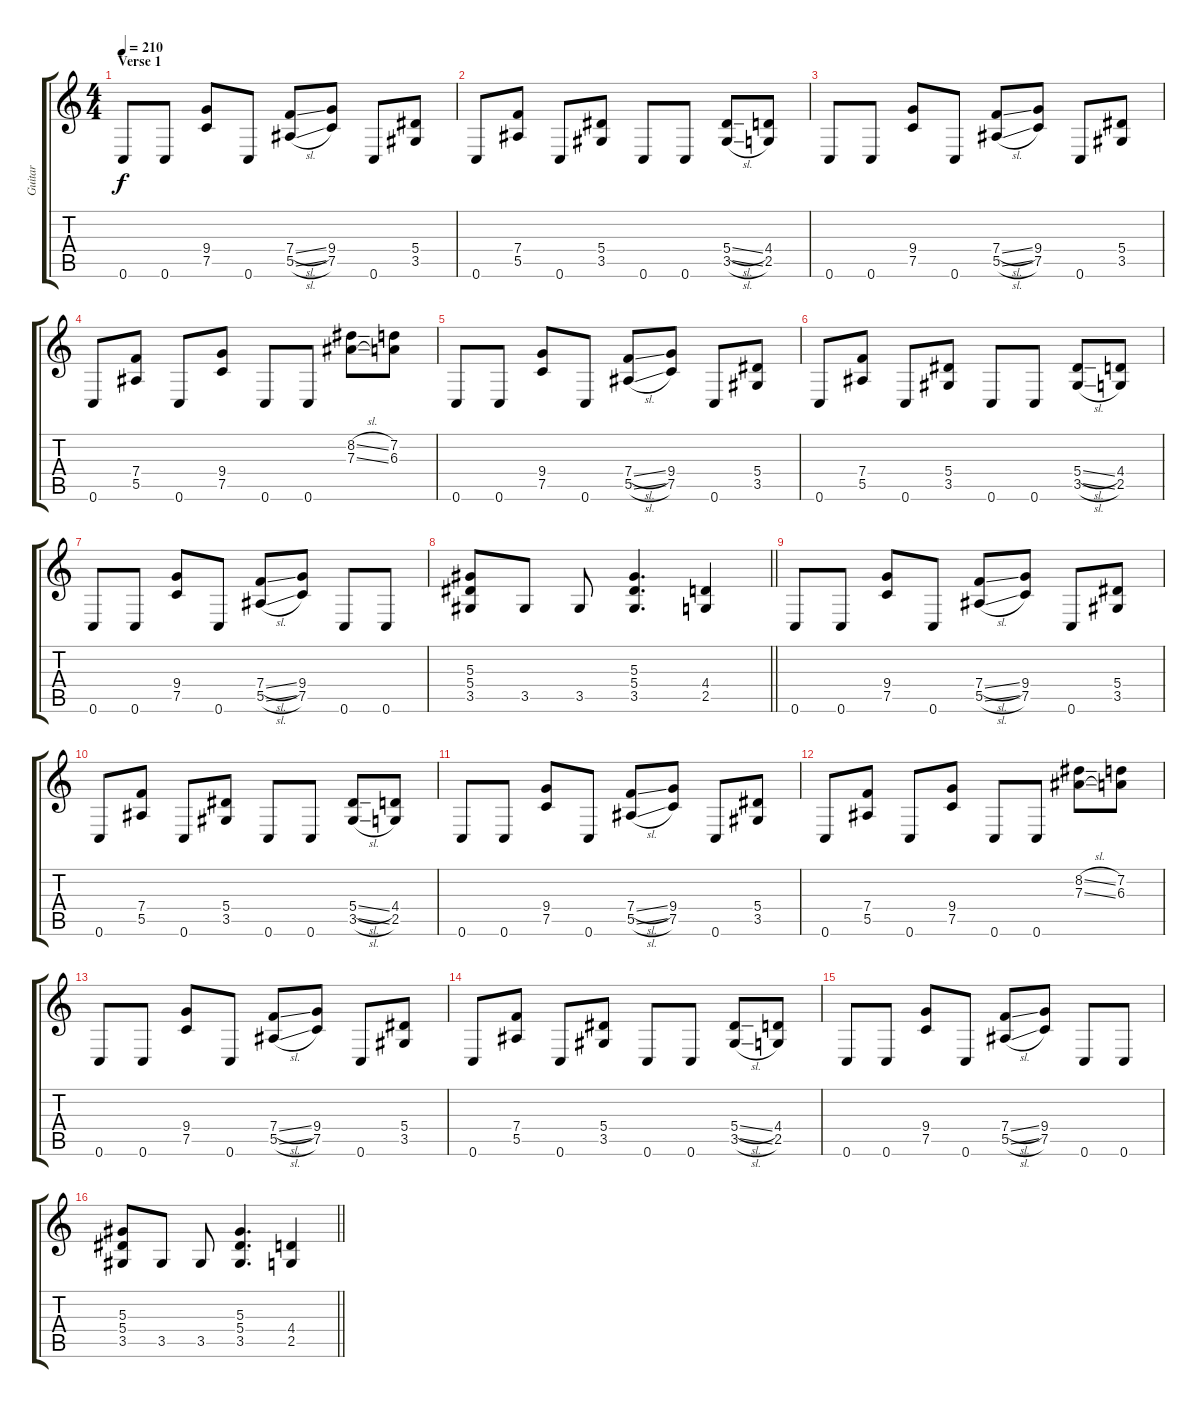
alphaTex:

\track ("Guitar" "Guitar") {instrument distortionguitar}
\staff {score tabs}
\tuning (C4 G3 Eb3 Bb2 F2 C2) {hide}
\ts (4 4)
\section ("" "Verse 1")
\tempo 210
\clef g2
\ks c
0.6.8{dy f} 0.6.8 (9.4 7.5).8 0.6.8 (7.4{sl} 5.5{sl}).8 (9.4 7.5).8 0.6.8 (5.4 3.5).8 |
0.6.8 (7.4 5.5).8 0.6.8 (5.4 3.5).8 0.6.8 0.6.8 (5.4{sl} 3.5{sl}).8 (4.4 2.5).8 |
0.6.8 0.6.8 (9.4 7.5).8 0.6.8 (7.4{sl} 5.5{sl}).8 (9.4 7.5).8 0.6.8 (5.4 3.5).8 |
0.6.8 (7.4 5.5).8 0.6.8 (9.4 7.5).8 0.6.8 0.6.8 (8.2{sl} 7.3{sl}).8 (7.2 6.3).8 |
0.6.8 0.6.8 (9.4 7.5).8 0.6.8 (7.4{sl} 5.5{sl}).8 (9.4 7.5).8 0.6.8 (5.4 3.5).8 |
0.6.8 (7.4 5.5).8 0.6.8 (5.4 3.5).8 0.6.8 0.6.8 (5.4{sl} 3.5{sl}).8 (4.4 2.5).8 |
0.6.8 0.6.8 (9.4 7.5).8 0.6.8 (7.4{sl} 5.5{sl}).8 (9.4 7.5).8 0.6.8 0.6.8 |
\barLineRight lightlight
(5.3 5.4 3.5).8 3.5.8 3.5.8 (5.3 5.4 3.5).4{d} (4.4 2.5).4 |
0.6.8 0.6.8 (9.4 7.5).8 0.6.8 (7.4{sl} 5.5{sl}).8 (9.4 7.5).8 0.6.8 (5.4 3.5).8 |
0.6.8 (7.4 5.5).8 0.6.8 (5.4 3.5).8 0.6.8 0.6.8 (5.4{sl} 3.5{sl}).8 (4.4 2.5).8 |
0.6.8 0.6.8 (9.4 7.5).8 0.6.8 (7.4{sl} 5.5{sl}).8 (9.4 7.5).8 0.6.8 (5.4 3.5).8 |
0.6.8 (7.4 5.5).8 0.6.8 (9.4 7.5).8 0.6.8 0.6.8 (8.2{sl} 7.3{sl}).8 (7.2 6.3).8 |
0.6.8 0.6.8 (9.4 7.5).8 0.6.8 (7.4{sl} 5.5{sl}).8 (9.4 7.5).8 0.6.8 (5.4 3.5).8 |
0.6.8 (7.4 5.5).8 0.6.8 (5.4 3.5).8 0.6.8 0.6.8 (5.4{sl} 3.5{sl}).8 (4.4 2.5).8 |
0.6.8 0.6.8 (9.4 7.5).8 0.6.8 (7.4{sl} 5.5{sl}).8 (9.4 7.5).8 0.6.8 0.6.8 |
\barLineRight lightlight
(5.3 5.4 3.5).8 3.5.8 3.5.8 (5.3 5.4 3.5).4{d} (4.4 2.5).4
